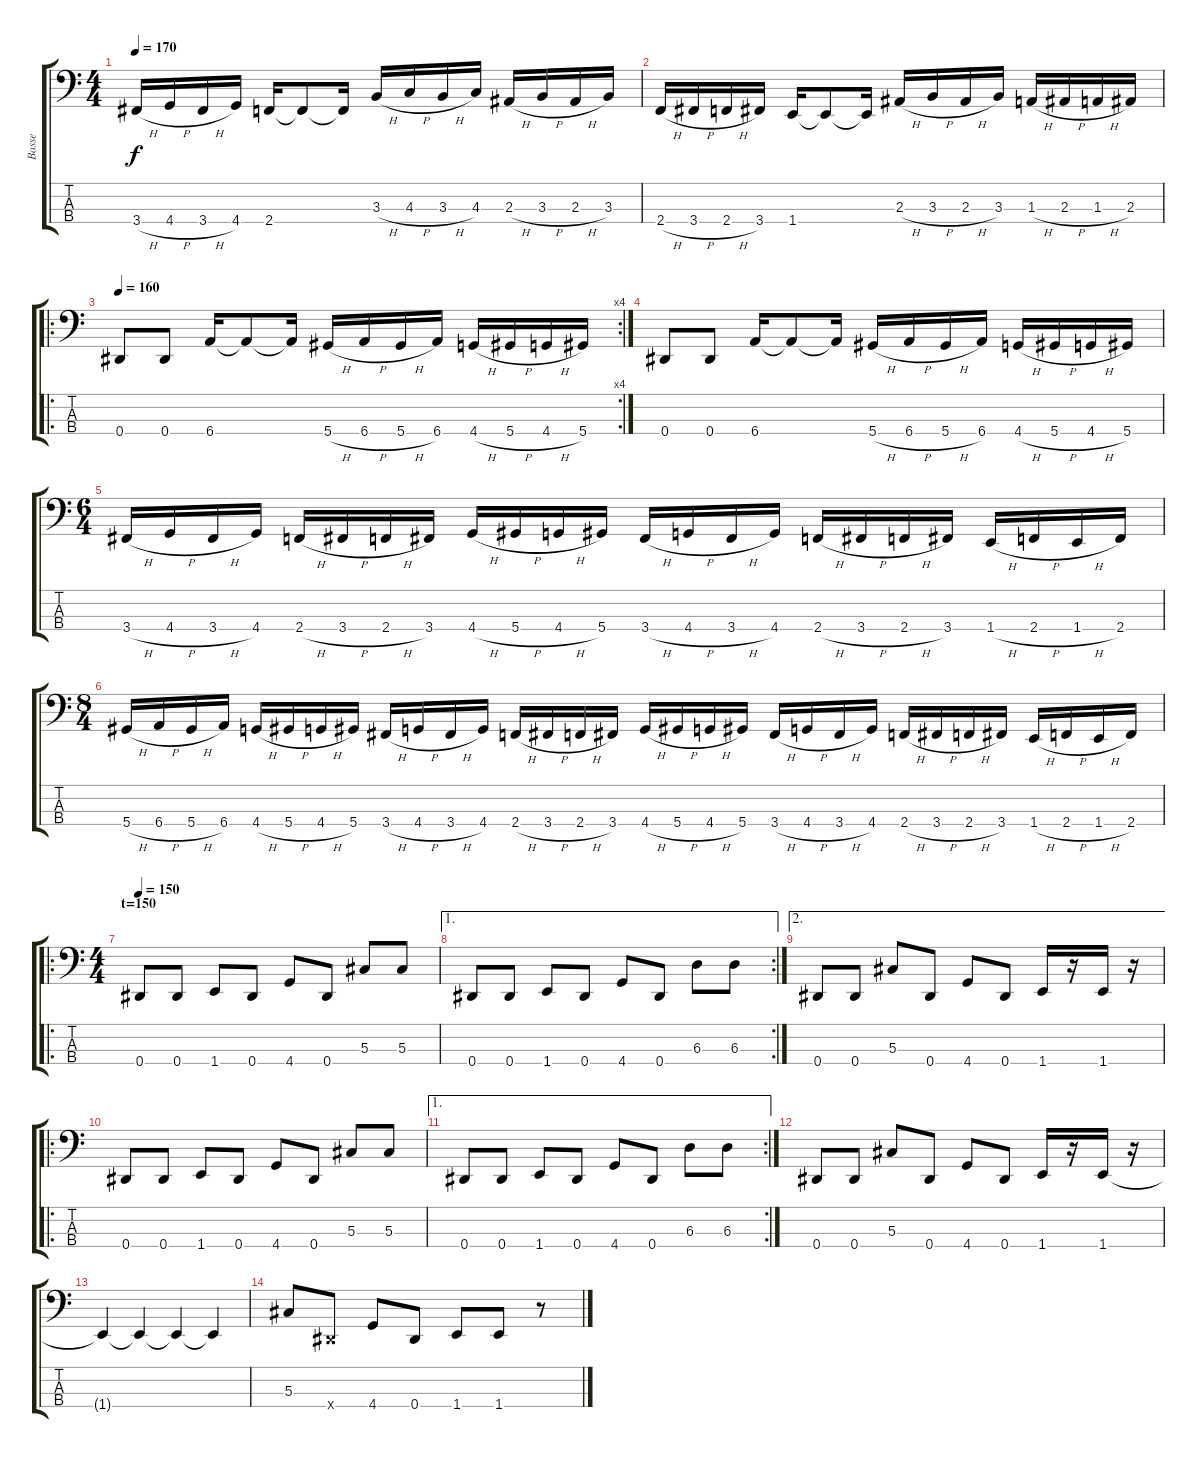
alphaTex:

\track ("Basse" "Basse") {instrument electricbassfinger}
\staff {score tabs}
\tuning (Gb2 Db2 Ab1 Eb1) {hide}
\ts (4 4)
\tempo 170
\clef f4
\ks c
3.4{h}.16{dy f} 4.4{h}.16 3.4{h}.16 4.4.16 2.4.16 2.4{t}.8 2.4{t}.16 3.3{h}.16 4.3{h}.16 3.3{h}.16 4.3.16 2.3{h}.16 3.3{h}.16 2.3{h}.16 3.3.16 |
2.4{h}.16 3.4{h}.16 2.4{h}.16 3.4.16 1.4.16 1.4{t}.8 1.4{t}.16 2.3{h}.16 3.3{h}.16 2.3{h}.16 3.3.16 1.3{h}.16 2.3{h}.16 1.3{h}.16 2.3.16 |
\ro
\rc 4
\tempo 160
0.4.8 0.4.8 6.4.16 6.4{t}.8 6.4{t}.16 5.4{h}.16 6.4{h}.16 5.4{h}.16 6.4.16 4.4{h}.16 5.4{h}.16 4.4{h}.16 5.4.16 |
0.4.8 0.4.8 6.4.16 6.4{t}.8 6.4{t}.16 5.4{h}.16 6.4{h}.16 5.4{h}.16 6.4.16 4.4{h}.16 5.4{h}.16 4.4{h}.16 5.4.16 |
\ts (6 4)
3.4{h}.16 4.4{h}.16 3.4{h}.16 4.4.16 2.4{h}.16 3.4{h}.16 2.4{h}.16 3.4.16 4.4{h}.16 5.4{h}.16 4.4{h}.16 5.4.16 3.4{h}.16 4.4{h}.16 3.4{h}.16 4.4.16 2.4{h}.16 3.4{h}.16 2.4{h}.16 3.4.16 1.4{h}.16 2.4{h}.16 1.4{h}.16 2.4.16 |
\ts (8 4)
5.4{h}.16 6.4{h}.16 5.4{h}.16 6.4.16 4.4{h}.16 5.4{h}.16 4.4{h}.16 5.4.16 3.4{h}.16 4.4{h}.16 3.4{h}.16 4.4.16 2.4{h}.16 3.4{h}.16 2.4{h}.16 3.4.16 4.4{h}.16 5.4{h}.16 4.4{h}.16 5.4.16 3.4{h}.16 4.4{h}.16 3.4{h}.16 4.4.16 2.4{h}.16 3.4{h}.16 2.4{h}.16 3.4.16 1.4{h}.16 2.4{h}.16 1.4{h}.16 2.4.16 |
\ro
\ts (4 4)
\section ("" "t=150")
\tempo 150
0.4.8 0.4.8 1.4.8 0.4.8 4.4.8 0.4.8 5.3.8 5.3.8 |
\ae 1
\rc 2
0.4.8 0.4.8 1.4.8 0.4.8 4.4.8 0.4.8 6.3.8 6.3.8 |
\ae 2
0.4.8 0.4.8 5.3.8 0.4.8 4.4.8 0.4.8 1.4.16 r.16 1.4.16 r.16 |
\ro
0.4.8 0.4.8 1.4.8 0.4.8 4.4.8 0.4.8 5.3.8 5.3.8 |
\ae 1
\rc 2
0.4.8 0.4.8 1.4.8 0.4.8 4.4.8 0.4.8 6.3.8 6.3.8 |
0.4.8 0.4.8 5.3.8 0.4.8 4.4.8 0.4.8 1.4.16 r.16 1.4.16 r.16 |
1.4{t}.4 1.4{t}.4 1.4{t}.4 1.4{t}.4 |
5.3.8 0.4{x}.8 4.4.8 0.4.8 1.4.8 1.4.8 r.8
